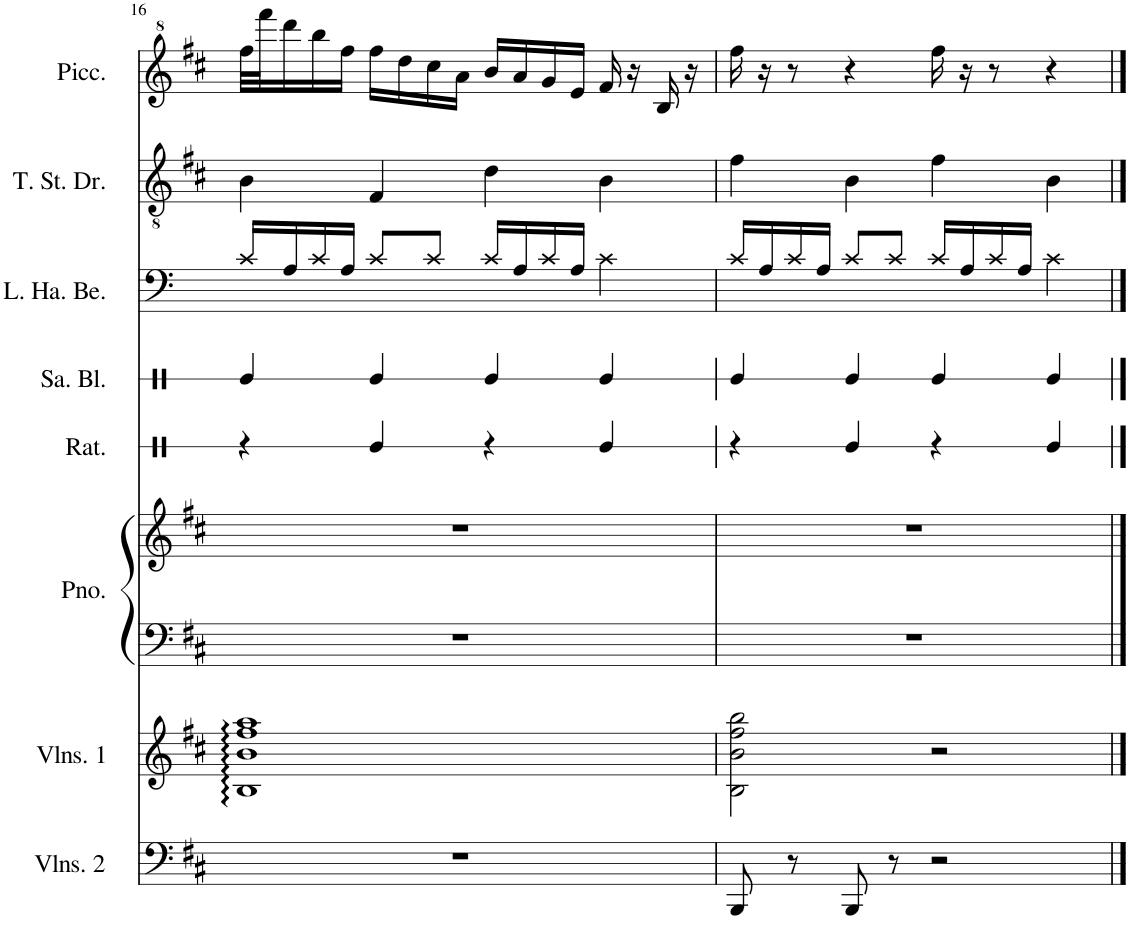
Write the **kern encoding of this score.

**kern	**kern	**kern	**kern	**kern	**kern	**kern	**kern	**kern
*part8	*part7	*part6	*part6	*part5	*part4	*part3	*part2	*part1
*staff9	*staff8	*staff7	*staff6	*staff5	*staff4	*staff3	*staff2	*staff1
*I"Violins 2	*I"Violins 1	*I"Piano	*	*I"Ratchet	*I"Sandpaper Blocks	*I"Low Hand Bells	*I"Tenor Steel Drums	*I"Piccolo
*I'Vlns. 2	*I'Vlns. 1	*I'Pno.	*	*I'Rat.	*I'Sa. Bl.	*I'L. Ha. Be.	*I'T. St. Dr.	*I'Picc.
!!LO:PB:g=z
*clefF4	*clefG2	*clefF4	*clefG2	*clefX	*clefX	*clefF4	*clefGv2	*clefG^2
*	*	*	*	*	*	*	*	*Trd-7c-12
*k[f#c#]	*k[f#c#]	*k[f#c#]	*k[f#c#]	*k[]	*k[]	*k[f#c#]	*k[f#c#]	*k[f#c#]
*M4/4	*M4/4	*M4/4	*M4/4	*M4/4	*M4/4	*M4/4	*M4/4	*M4/4
=16	=16	=16	=16	=16	=16	=16	=16	=16
1r	1B: 1b: 1ff#: 1aa:	1r	1r	4r	4Re/	16Rc/LL	4B\	32fff#\LLL
.	.	.	.	.	.	.	.	32ffff#\J
.	.	.	.	.	.	16RA/	.	16dddd\
.	.	.	.	.	.	16Rc/	.	16bbb\
.	.	.	.	.	.	16RA/JJ	.	16fff#\JJ
.	.	.	.	4Re/	4Re/	8Rc/L	4F#/	16fff#\LL
.	.	.	.	.	.	.	.	16ddd\
.	.	.	.	.	.	8Rc/J	.	16ccc#\
.	.	.	.	.	.	.	.	16aa\JJ
.	.	.	.	4r	4Re/	16Rc/LL	4d\	16bb/LL
.	.	.	.	.	.	16RA/	.	16aa/
.	.	.	.	.	.	16Rc/	.	16gg/
.	.	.	.	.	.	16RA/JJ	.	16ee/JJ
.	.	.	.	4Re/	4Re/	4Rc\	4B\	16ff#/
.	.	.	.	.	.	.	.	16r
.	.	.	.	.	.	.	.	16b/
.	.	.	.	.	.	.	.	16r
=17	=17	=17	=17	=17	=17	=17	=17	=17
8BBB/	2B\ 2b\ 2ff#\ 2bb\	1r	1r	4r	4Re/	16Rc/LL	4f#\	16fff#\
.	.	.	.	.	.	16RA/	.	16r
8r	.	.	.	.	.	16Rc/	.	8r
.	.	.	.	.	.	16RA/JJ	.	.
8BBB/	.	.	.	4Re/	4Re/	8Rc/L	4B\	4r
8r	.	.	.	.	.	8Rc/J	.	.
2r	2r	.	.	4r	4Re/	16Rc/LL	4f#\	16fff#\
.	.	.	.	.	.	16RA/	.	16r
.	.	.	.	.	.	16Rc/	.	8r
.	.	.	.	.	.	16RA/JJ	.	.
.	.	.	.	4Re/	4Re/	4Rc\	4B\	4r
==	==	==	==	==	==	==	==	==
*-	*-	*-	*-	*-	*-	*-	*-	*-
